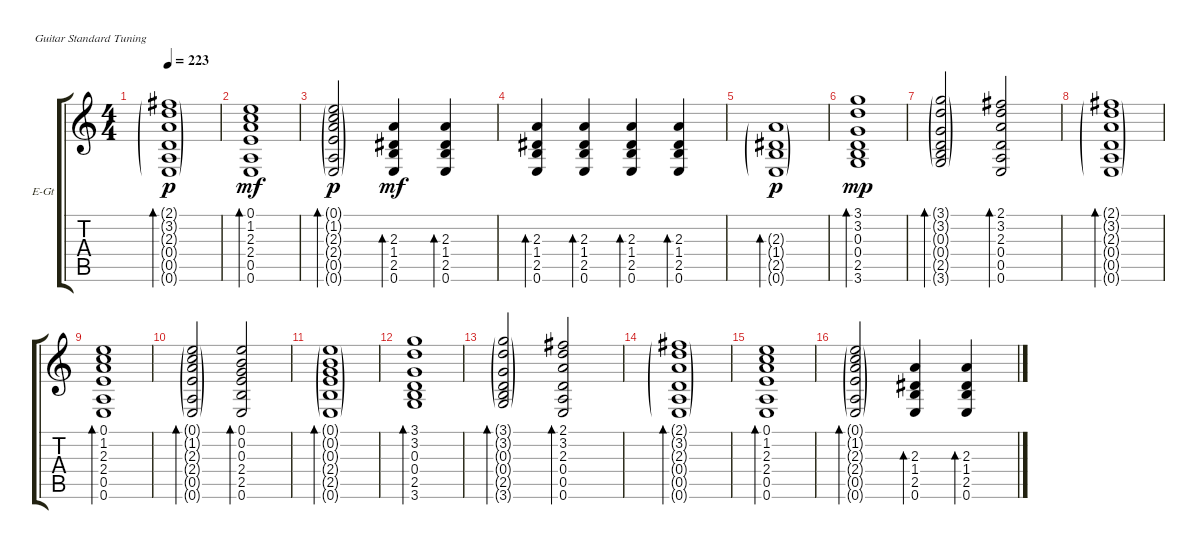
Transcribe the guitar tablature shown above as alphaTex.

\defaultSystemsLayout 4
\bracketExtendMode groupsimilarinstruments
\firstSystemTrackNameOrientation horizontal
\otherSystemsTrackNameOrientation horizontal
\track ("Electric Guitar" "E-Gt") {instrument electricguitarclean}
\staff {score tabs}
\tuning (E4 B3 G3 D3 A2 E2)
\ts (4 4)
\tempo 223
\clef g2
\ks c
(2.1{g} 3.2{g} 2.3{g} 0.4{g} 0.5{g} 0.6{g}).1{bd 110 dy p} |
(0.1 1.2 2.3 2.4 0.5 0.6).1{bd 107 dy mf} |
(0.1{g} 1.2{g} 2.3{g} 2.4{g} 0.5{g} 0.6{g}).2{bd 107 dy p} (2.3 1.4 2.5 0.6).4{bd 104 dy mf} (2.3 1.4 2.5 0.6).4{bd 104} |
(2.3 1.4 2.5 0.6).4{bd 104} (2.3 1.4 2.5 0.6).4{bd 104} (2.3 1.4 2.5 0.6).4{bd 104} (2.3 1.4 2.5 0.6).4{bd 104} |
(2.3{g} 1.4{g} 2.5{g} 0.6{g}).1{bd 104 dy p} |
(3.1 3.2 0.3 0.4 2.5 3.6).1{bd 113 dy mp} |
(3.1{g} 3.2{g} 0.3{g} 0.4{g} 2.5{g} 3.6{g}).2{bd 113} (2.1 3.2 2.3 0.4 0.5 0.6).2{bd 110} |
(2.1{g} 3.2{g} 2.3{g} 0.4{g} 0.5{g} 0.6{g}).1{bd 110} |
(0.1 1.2 2.3 2.4 0.5 0.6).1{bd 107} |
(0.1{g} 1.2{g} 2.3{g} 2.4{g} 0.5{g} 0.6{g}).2{bd 107} (0.1 0.2 0.3 2.4 2.5 0.6).2{bd 104} |
(0.1{g} 0.2{g} 0.3{g} 2.4{g} 2.5{g} 0.6{g}).1{bd 104} |
(3.1 3.2 0.3 0.4 2.5 3.6).1{bd 113} |
(3.1{g} 3.2{g} 0.3{g} 0.4{g} 2.5{g} 3.6{g}).2{bd 113} (2.1 3.2 2.3 0.4 0.5 0.6).2{bd 110} |
(2.1{g} 3.2{g} 2.3{g} 0.4{g} 0.5{g} 0.6{g}).1{bd 110} |
(0.1 1.2 2.3 2.4 0.5 0.6).1{bd 107} |
(0.1{g} 1.2{g} 2.3{g} 2.4{g} 0.5{g} 0.6{g}).2{bd 107} (2.3 1.4 2.5 0.6).4{bd 104} (2.3 1.4 2.5 0.6).4{bd 104}
